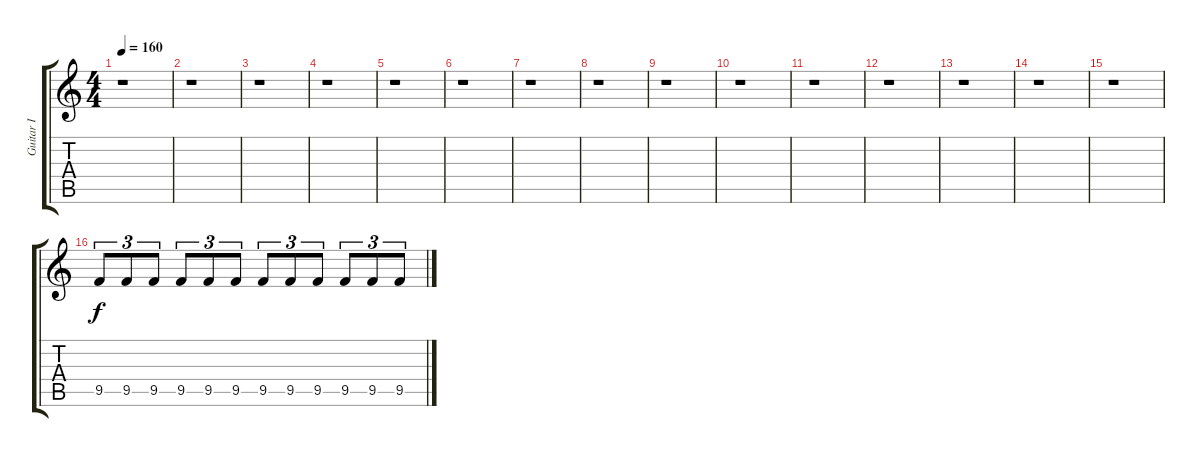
\track ("Guitar I" "Guitar I") {instrument distortionguitar}
\staff {score tabs}
\tuning (Eb4 Bb3 Gb3 Db3 Ab2 Db2) {hide}
\ts (4 4)
\tempo 160
\clef g2
\ks c
r.1{dy f} |
r.1 |
r.1 |
r.1 |
r.1 |
r.1 |
r.1 |
r.1 |
r.1 |
r.1 |
r.1 |
r.1 |
r.1 |
r.1 |
r.1 |
9.5.8{tu (3 2)} 9.5.8{tu (3 2)} 9.5.8{tu (3 2)} 9.5.8{tu (3 2)} 9.5.8{tu (3 2)} 9.5.8{tu (3 2)} 9.5.8{tu (3 2)} 9.5.8{tu (3 2)} 9.5.8{tu (3 2)} 9.5.8{tu (3 2)} 9.5.8{tu (3 2)} 9.5.8{tu (3 2)}
